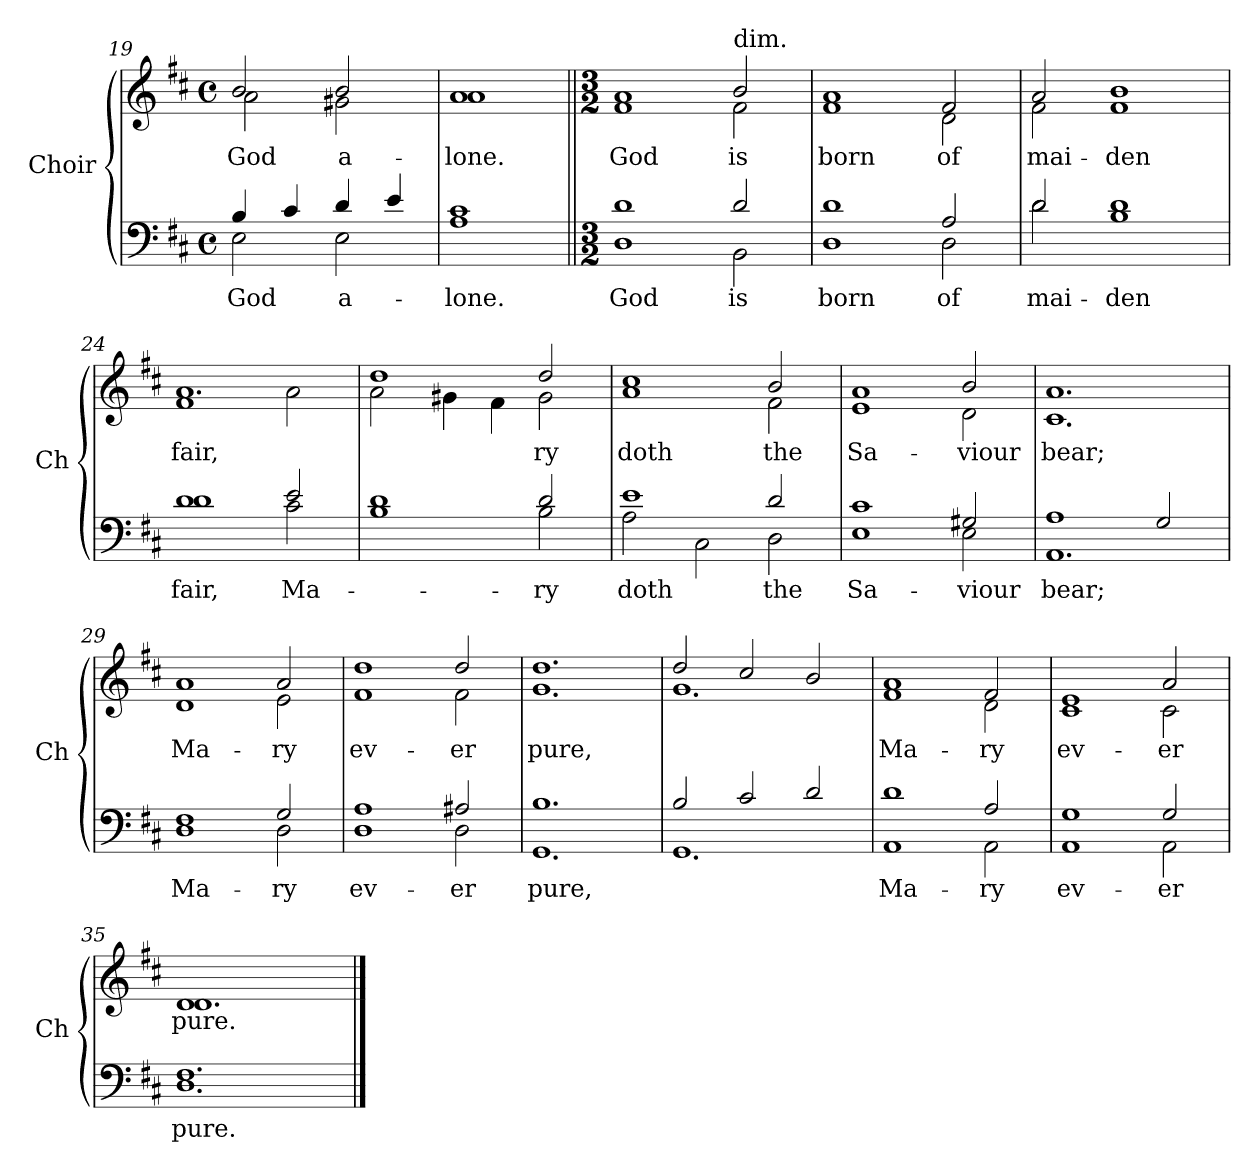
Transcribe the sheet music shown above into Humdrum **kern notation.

**kern	**text	**kern	**text
*part2	*part2	*part1	*part1
*staff2	*staff2	*staff1	*staff1
*I"Choir	*	*I"Choir	*
*I'Ch	*	*I'Ch	*
*clefF4	*	*clefG2	*
*k[f#c#]	*	*k[f#c#]	*
*D:	*	*D:	*
*M4/4	*	*M4/4	*
*met(c)	*	*met(c)	*
=19	=19	=19	=19
*^	*	*^	*
4B/	2E\	God	2b/	2a\	God
4c#/	.	.	.	.	.
4d/	2E\	a-	2b/	2g#X\	a-
4e/	.	.	.	.	.
!!LO:PB:g=z	!!
=20	=20	=20	=20	=20	=20
1c#	1A	lone.	1a	1a	lone.
=21||	=21||	=21||	=21||	=21||	=21||
*M3/2	*	*	*M3/2	*	*
1d	1D	God	1a	1f#	God
!	!	!	!LO:TX:a:t=dim.	!	!
2d/	2BB\	is	2b/	2f#\	is
=22	=22	=22	=22	=22	=22
1d	1D	born	1a	1f#	born
2A/	2D\	of	2f#/	2d\	of
=23	=23	=23	=23	=23	=23
2d/	2d\	mai-	2a/	2f#\	mai-
1d	1B	den	1b	1f#	den
=24	=24	=24	=24	=24	=24
1d	1d	fair,	1.a	1f#	fair,
2e/	2c#\	Ma-	.	2a\	.
=25	=25	=25	=25	=25	=25
1d	1B	.	1dd	2a\	.
.	.	.	.	4g#X\	.
.	.	.	.	4f#\	.
2d/	2B\	ry	2dd/	2g#\	ry
=26	=26	=26	=26	=26	=26
1e	2A\	doth	1cc#	1a	doth
.	2C#\	.	.	.	.
2d/	2D\	the	2b/	2f#\	the
!!LO:LB:g=z	!!
=27	=27	=27	=27	=27	=27
1c#	1E	Sa-	1a	1e	Sa-
2G#X/	2E\	viour	2b/	2d\	viour
=28	=28	=28	=28	=28	=28
1A	1.AA	bear;	1.a	1.c#	bear;
2G/	.	.	.	.	.
=29	=29	=29	=29	=29	=29
1F#	1D	Ma-	1a	1d	Ma-
2G/	2D\	ry	2a/	2e\	ry
=30	=30	=30	=30	=30	=30
1A	1D	ev-	1dd	1f#	ev-
2A#X/	2D\	er	2dd/	2f#\	er
=31	=31	=31	=31	=31	=31
1.B	1.GG	pure,	1.dd	1.g	pure,
=32	=32	=32	=32	=32	=32
2B/	1.GG	--	2dd/	1.g	--
2c#/	.	.	2cc#/	.	.
2d/	.	.	2b/	.	.
=33	=33	=33	=33	=33	=33
1d	1AA	Ma-	1f#	1a	Ma-
2A/	2AA\	ry	2f#/	2d\	ry
=34	=34	=34	=34	=34	=34
1G	1AA	ev-	1e	1c#	ev-
2G/	2AA\	er	2a/	2c#\	er
!!LO:LB:g=z	!!
=35	=35	=35	=35	=35	=35
1.F#	1.D	pure.	1d	1.d	pure.
.	.	.	2ryy	.	.
*v	*v	*	*	*	*
*	*	*v	*v	*
==	==	==	==
*-	*-	*-	*-
